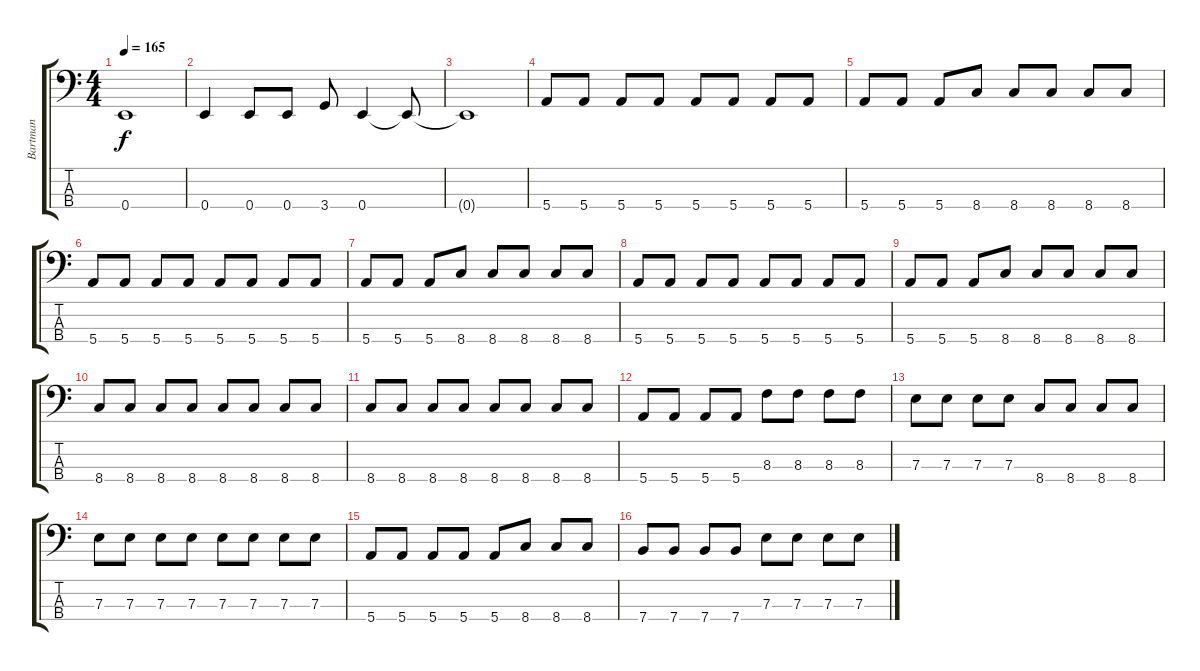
\track ("Bartman" "Bartman") {instrument electricbasspick}
\staff {score tabs}
\tuning (G2 D2 A1 E1) {hide}
\ts (4 4)
\tempo 165
\clef f4
\ks c
0.4{t}.1{dy f} |
0.4.4 0.4.8 0.4.8 3.4.8 0.4.4 0.4{t}.8 |
0.4{t}.1 |
5.4.8 5.4.8 5.4.8 5.4.8 5.4.8 5.4.8 5.4.8 5.4.8 |
5.4.8 5.4.8 5.4.8 8.4.8 8.4.8 8.4.8 8.4.8 8.4.8 |
5.4.8 5.4.8 5.4.8 5.4.8 5.4.8 5.4.8 5.4.8 5.4.8 |
5.4.8 5.4.8 5.4.8 8.4.8 8.4.8 8.4.8 8.4.8 8.4.8 |
5.4.8 5.4.8 5.4.8 5.4.8 5.4.8 5.4.8 5.4.8 5.4.8 |
5.4.8 5.4.8 5.4.8 8.4.8 8.4.8 8.4.8 8.4.8 8.4.8 |
8.4.8 8.4.8 8.4.8 8.4.8 8.4.8 8.4.8 8.4.8 8.4.8 |
8.4.8 8.4.8 8.4.8 8.4.8 8.4.8 8.4.8 8.4.8 8.4.8 |
5.4.8 5.4.8 5.4.8 5.4.8 8.3.8 8.3.8 8.3.8 8.3.8 |
7.3.8 7.3.8 7.3.8 7.3.8 8.4.8 8.4.8 8.4.8 8.4.8 |
7.3.8 7.3.8 7.3.8 7.3.8 7.3.8 7.3.8 7.3.8 7.3.8 |
5.4.8 5.4.8 5.4.8 5.4.8 5.4.8 8.4.8 8.4.8 8.4.8 |
7.4.8 7.4.8 7.4.8 7.4.8 7.3.8 7.3.8 7.3.8 7.3.8
